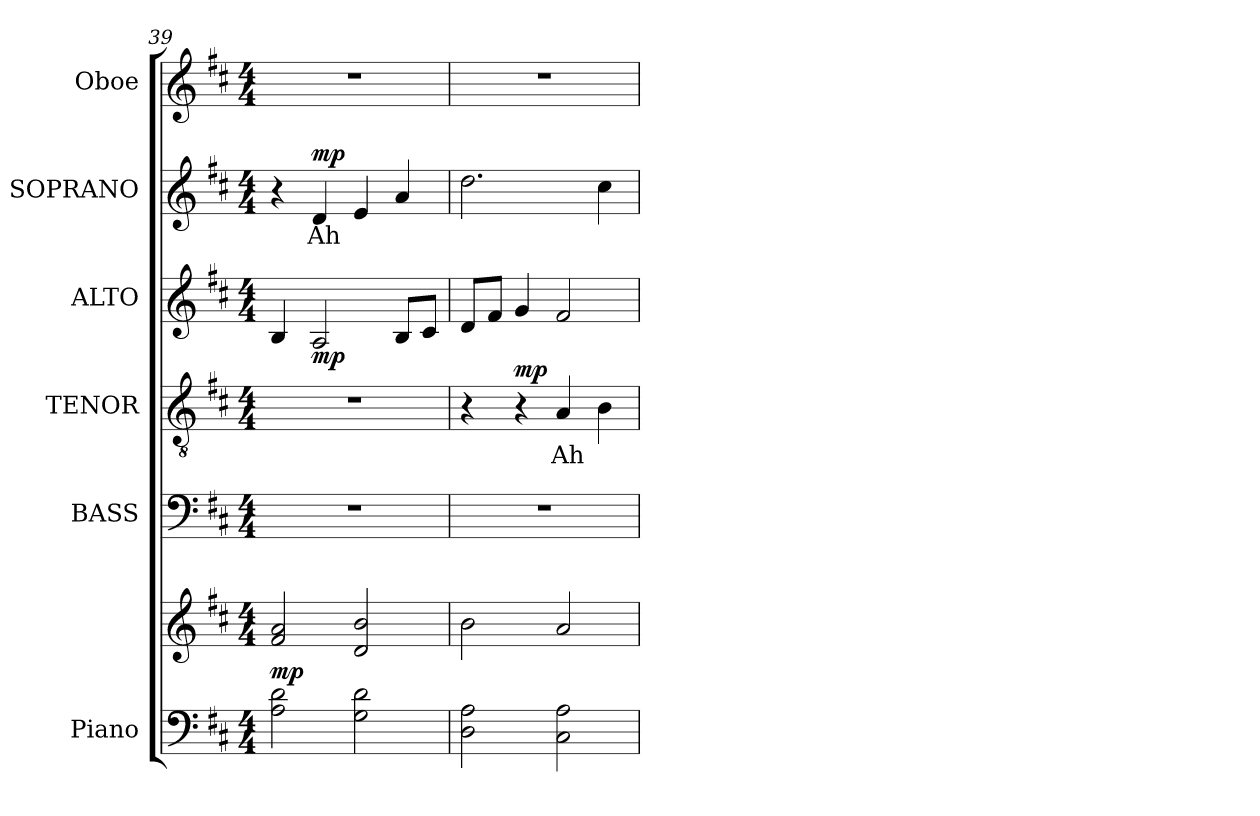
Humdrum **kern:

**kern	**kern	**dynam	**kern	**kern	**text	**dynam	**kern	**dynam	**kern	**text	**dynam	**kern
*part6	*part6	*part6	*part5	*part4	*part4	*part4	*part3	*part3	*part2	*part2	*part2	*part1
*staff7	*staff6	*staff6/7	*staff5	*staff4	*staff4	*staff4	*staff3	*staff3	*staff2	*staff2	*staff2	*staff1
*I"Piano	*	*	*I"BASS	*I"TENOR	*	*	*I"ALTO	*	*I"SOPRANO	*	*	*I"Oboe
*I'Pno.	*	*	*I'B.	*I'T.	*	*	*I'A.	*	*I'S.	*	*	*I'Ob.
*clefF4	*clefG2	*	*clefF4	*clefGv2	*	*	*clefG2	*	*clefG2	*	*	*clefG2
*	*	*	*	*ITrd7c12	*	*	*	*	*	*	*	*
*k[f#c#]	*k[f#c#]	*	*k[f#c#]	*k[f#c#]	*	*	*k[f#c#]	*	*k[f#c#]	*	*	*k[f#c#]
*D:	*D:	*	*D:	*D:	*	*	*D:	*	*D:	*	*	*D:
*M4/4	*M4/4	*	*M4/4	*M4/4	*	*	*M4/4	*	*M4/4	*	*	*M4/4
=39	=39	=39	=39	=39	=39	=39	=39	=39	=39	=39	=39	=39
2Ai\ 2di	2f#i/ 2ai	mp	1r	1r	.	.	4Bi/	.	4r	.	.	1r
!	!	!	!	!	!	!	!	!	!	!LO:LY:b:color=#000000	!	!
.	.	.	.	.	.	.	2Ai/	mp	4di/	Ah	mp	.
2Gi\ 2di	2di/ 2bi	.	.	.	.	.	.	.	4ei/	.	.	.
.	.	.	.	.	.	.	8Bi/L	.	4ai/	.	.	.
.	.	.	.	.	.	.	8c#i/J	.	.	.	.	.
=40	=40	=40	=40	=40	=40	=40	=40	=40	=40	=40	=40	=40
2Di\ 2Ai	2bi\	.	1r	4r	.	.	8di/L	.	2.ddi\	.	.	1r
.	.	.	.	.	.	.	8f#i/J	.	.	.	.	.
.	.	.	.	4r	.	mp	4gi/	.	.	.	.	.
!	!	!	!	!	!LO:LY:b:color=#000000	!	!	!	!	!	!	!
2C#i\ 2Ai	2ai/	.	.	4AAi/	Ah	.	2f#i/	.	.	.	.	.
.	.	.	.	4BBi\	.	.	.	.	4cc#i\	.	.	.
=	=	=	=	=	=	=	=	=	=	=	=	=
*-	*-	*-	*-	*-	*-	*-	*-	*-	*-	*-	*-	*-
